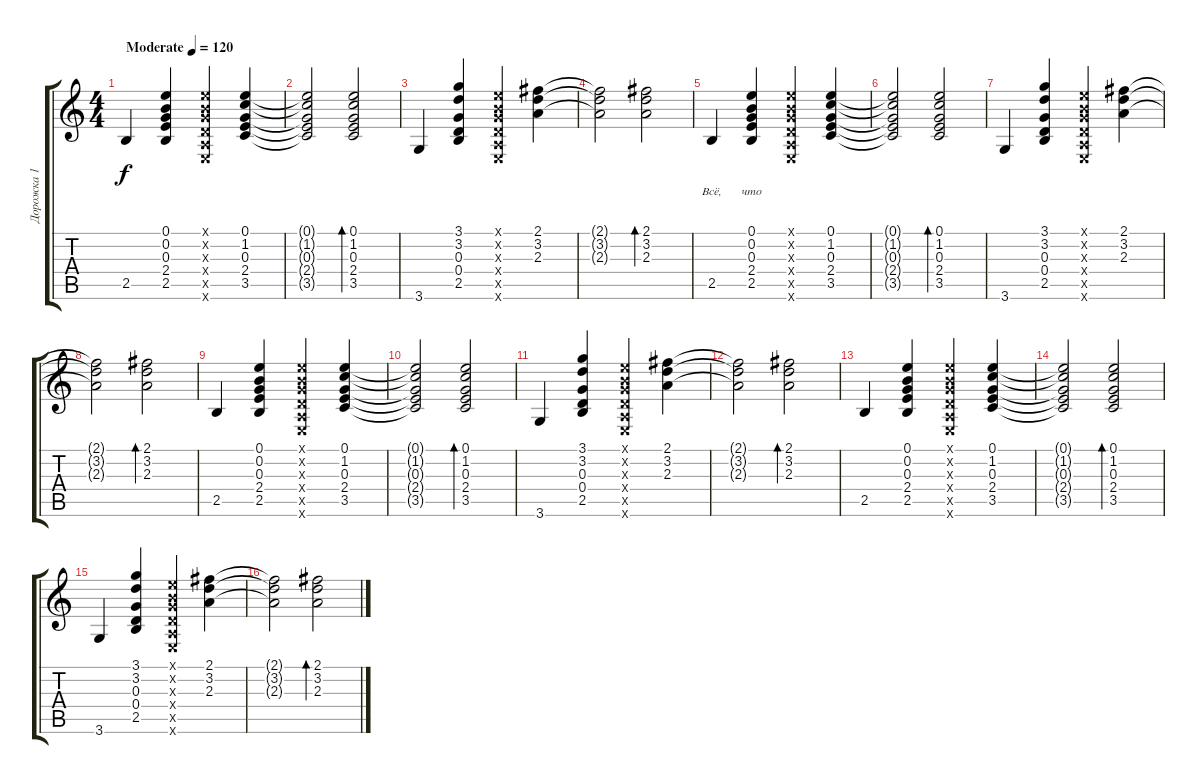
\track ("Дорожка 1" "Дорожка 1") {instrument acousticguitarsteel}
\staff {score tabs}
\tuning (E4 B3 G3 D3 A2 E2) {hide}
\ts (4 4)
\tempo (120 "Moderate")
\clef g2
\ks c
2.5.4{dy f instrument acousticguitarsteel} (0.1 0.2 0.3 2.4 2.5).4 (0.1{x} 0.2{x} 0.3{x} 0.4{x} 0.5{x} 0.6{x}).4 (0.1 1.2 0.3 2.4 3.5).4 |
(0.1{t} 1.2{t} 0.3{t} 2.4{t} 3.5{t}).2 (0.1 1.2 0.3 2.4 3.5).2{bd 240} |
3.6.4 (3.1 3.2 0.3 0.4 2.5).4 (0.1{x} 0.2{x} 0.3{x} 0.4{x} 0.5{x} 0.6{x}).4 (2.1 3.2 2.3).4 |
(2.1{t} 3.2{t} 2.3{t}).2 (2.1 3.2 2.3).2{bd 240} |
2.5.4{lyrics (0 "Всё,") lyrics (1 "") lyrics (2 "") lyrics (3 "") lyrics (4 "")} (0.1 0.2 0.3 2.4 2.5).4{lyrics (0 "что") lyrics (1 "") lyrics (2 "") lyrics (3 "") lyrics (4 "")} (0.1{x} 0.2{x} 0.3{x} 0.4{x} 0.5{x} 0.6{x}).4 (0.1 1.2 0.3 2.4 3.5).4 |
(0.1{t} 1.2{t} 0.3{t} 2.4{t} 3.5{t}).2 (0.1 1.2 0.3 2.4 3.5).2{bd 240} |
3.6.4 (3.1 3.2 0.3 0.4 2.5).4 (0.1{x} 0.2{x} 0.3{x} 0.4{x} 0.5{x} 0.6{x}).4 (2.1 3.2 2.3).4 |
(2.1{t} 3.2{t} 2.3{t}).2 (2.1 3.2 2.3).2{bd 240} |
2.5.4 (0.1 0.2 0.3 2.4 2.5).4 (0.1{x} 0.2{x} 0.3{x} 0.4{x} 0.5{x} 0.6{x}).4 (0.1 1.2 0.3 2.4 3.5).4 |
(0.1{t} 1.2{t} 0.3{t} 2.4{t} 3.5{t}).2 (0.1 1.2 0.3 2.4 3.5).2{bd 240} |
3.6.4 (3.1 3.2 0.3 0.4 2.5).4 (0.1{x} 0.2{x} 0.3{x} 0.4{x} 0.5{x} 0.6{x}).4 (2.1 3.2 2.3).4 |
(2.1{t} 3.2{t} 2.3{t}).2 (2.1 3.2 2.3).2{bd 240} |
2.5.4 (0.1 0.2 0.3 2.4 2.5).4 (0.1{x} 0.2{x} 0.3{x} 0.4{x} 0.5{x} 0.6{x}).4 (0.1 1.2 0.3 2.4 3.5).4 |
(0.1{t} 1.2{t} 0.3{t} 2.4{t} 3.5{t}).2 (0.1 1.2 0.3 2.4 3.5).2{bd 240} |
3.6.4 (3.1 3.2 0.3 0.4 2.5).4 (0.1{x} 0.2{x} 0.3{x} 0.4{x} 0.5{x} 0.6{x}).4 (2.1 3.2 2.3).4 |
(2.1{t} 3.2{t} 2.3{t}).2 (2.1 3.2 2.3).2{bd 240}
